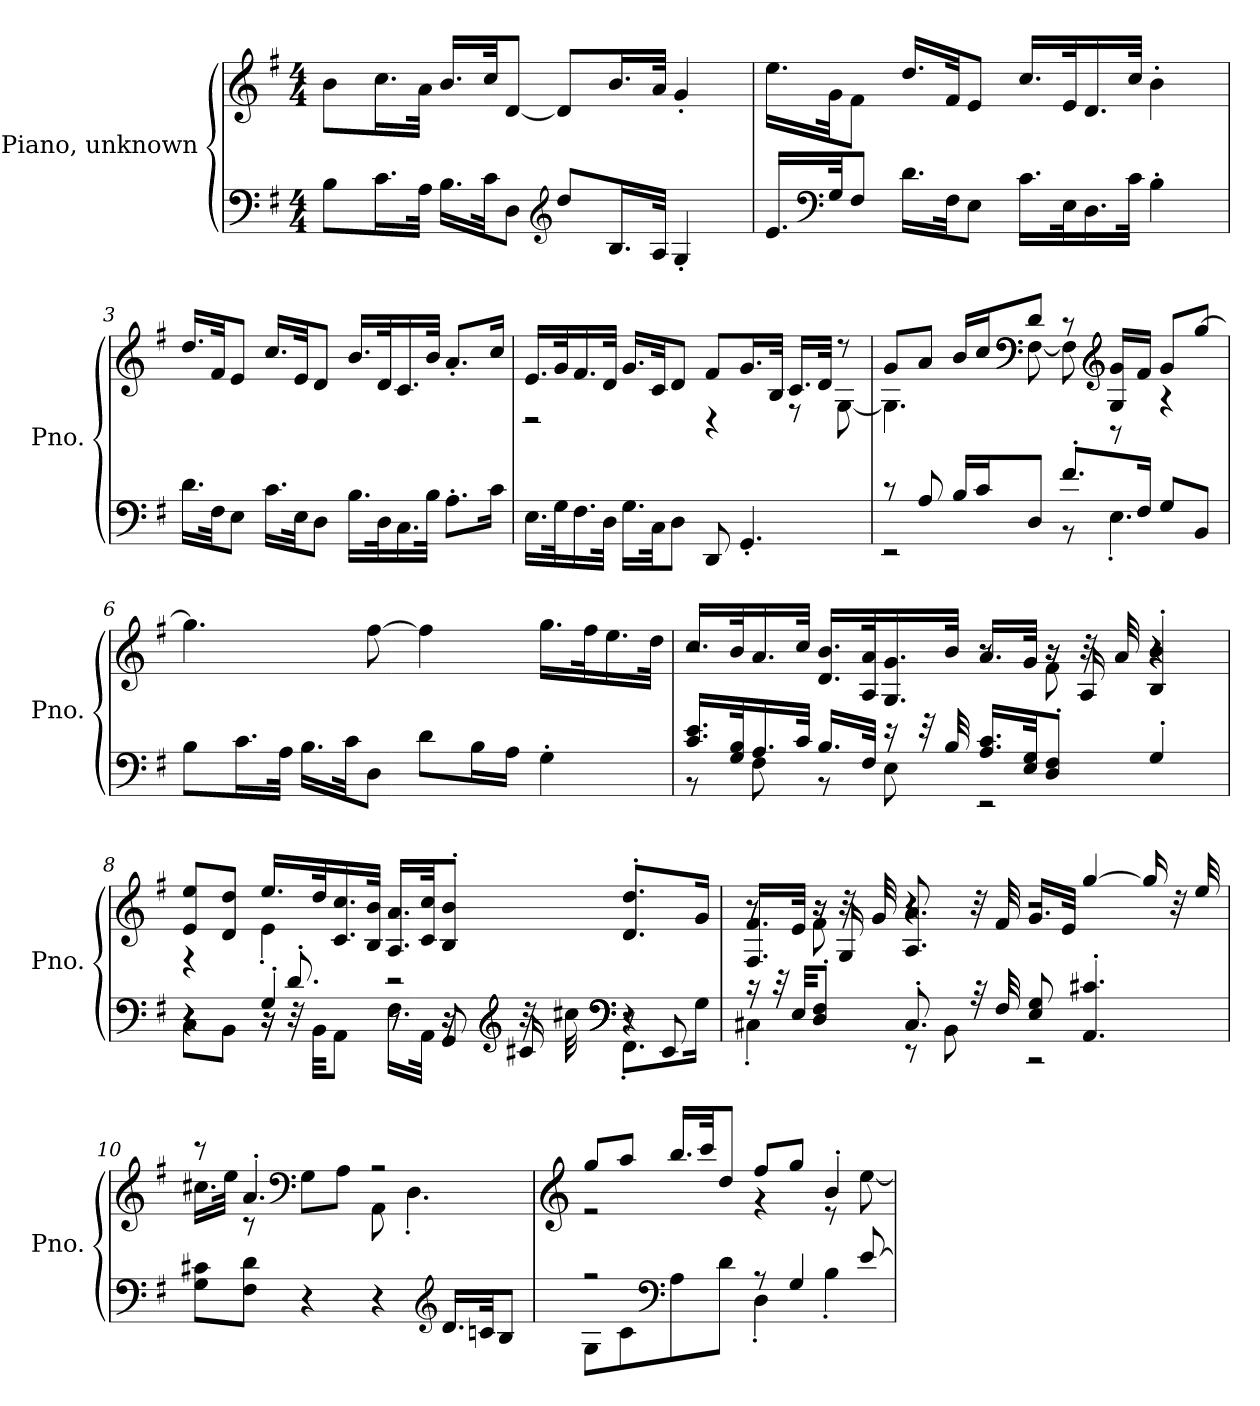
**kern	**kern
*part1	*part1
*staff2	*staff1
*I"Piano, unknown	*
*I'Pno.	*
*clefF4	*clefG2
*k[f#]	*k[f#]
*M4/4	*M4/4
*MM120	*MM120
=1	=1
8B\L	8b\L
16.c\L	16.cc\L
32A\JJk	32a\JJk
16.B\LL	16.b/LL
32c\JK	32cc/JK
8D\J	[8d/J
*clefG2	*
8dd/L	8d/L]
16.B/L	16.b/L
32A/JJk	32a/JJk
4G'/	4g'/
=2	=2
16.e/LL	16.ee\LL
*clefF4	*
32G/JK	32g\JK
8F#/J	8f#\J
16.d\LL	16.dd/LL
32F#\JK	32f#/JK
8E\J	8e/J
16.c\LL	16.cc/LL
32E\K	32e/K
16.D\	16.d/
32c\JJk	32cc/JJk
4B'\	4b'\
=3	=3
16.d\LL	16.dd/LL
32F#\JK	32f#/JK
8E\J	8e/J
16.c\LL	16.cc/LL
32E\JK	32e/JK
8D\J	8d/J
16.B\LL	16.b/LL
32D\K	32d/K
16.C\	16.c/
32B\JJk	32b/JJk
8.A'\L	8.a'/L
16c\Jk	16cc/Jk
!!LO:LB:g=z
=4	=4
*	*^
16.E\LL	16.e/LL	2r
32G\K	32g/K	.
16.F#\	16.f#/	.
32D\JJk	32d/JJk	.
16.G\LL	16.g/LL	.
32C\JK	32c/JK	.
8D\J	8d/J	.
8DD/	8f#/L	4r
4.GG'/	16.g/L	.
.	32B/JJk	.
.	16.c/LL	8r
.	32d/JJk	.
.	8r	[8G\
=5	=5	=5
*^	*	*
8r	2r	8g/L	4.G\]
8A/	.	8a/J	.
16B/LL	.	16b/LL	.
16c/J	.	16cc/J	.
*	*	*clefF4	*
8D/J	.	8d/J	[8F#\
8.f#'/L	8r	8r	8F#\]
*	*	*clefG2	*
.	4.E'\	16G/ 16g/LL	8r
16F#/Jk	.	16f#/JJ	.
8G/L	.	8g/L	4r
8BB/J	.	[8gg/J	.
*v	*v	*	*
*	*v	*v
!!LO:LB:g=z
=6	=6
8B\L	4.gg\]
16.c\L	.
32A\JJk	.
16.B\LL	.
32c\JK	.
8D\J	[8ff#\
8d\L	4ff#\]
16B\L	.
16A\JJ	.
4G'\	16.gg\LL
.	32ff#\K
.	16.ee\
.	32dd\JJk
=7	=7
*^	*^
*	*	*	*^
16.c/ 16.e/LL	8r	16.cc/LL	2r	2r
32G/ 32B/K	.	32b/K	.	.
16.A/	8F#\	16.a/	.	.
32c/JJk	.	32cc/JJk	.	.
16.B/LL	8r	16.d/ 16.b/LL	.	.
32F#/JJk	.	32A/ 32a/K	.	.
16r	8E\	16.G/ 16.g/	.	.
32r	.	.	.	.
32B/	.	32b/JJk	.	.
16.A/ 16.c/LL	2r	16.a/LL	8r	8r
32E/ 32G/JK	.	32g/JJk	.	.
8D/' 8F#/'J	.	16r	8f#\	16r
.	.	32r	.	16A/
.	.	32a/	.	.
4G'/	.	4B/' 4b/'	4r	4r
*	*	*	*v	*v
!!LO:LB:g=z
=8	=8	=8	=8
*	*^	*	*
4r	8C\L	4r	8e/ 8ee/L	4r
.	8BB\J	.	8d/ 8dd/J	.
16r	16r	4G'/	16.ee/LL	4e'\
8.d'/	32r	.	.	.
.	32BB\KKL	.	32dd/K	.
.	8AA\J	.	16.c/ 16.cc/	.
.	.	.	32B/ 32b/JJk	.
8r	16.F#\LL	8r	16.A/ 16.a/LL	2r
.	32AA\JJk	.	32c/ 32cc/JK	.
16r	16r	8GG/	8B/' 8b/'J	.
*clefG2	*	*	*	*
16c#X/	32r	.	.	.
.	32cc#X\	.	.	.
*clefF4	*	*	*	*
4r	8.FF#'\L	8r	8.d/' 8.dd/'L	.
.	.	8EE/	.	.
.	16G\Jk	.	16g/Jk	.
*	*v	*v	*	*
!!LO:LB:g=z
=9	=9	=9	=9
*	*	*	*^
16r	4C#X'\	16.F#/ 16.f#/LL	8r	8r
32r	.	.	.	.
32E/KKL	.	32e/JJk	.	.
8D/' 8F#/'J	.	16r	8f#\	16r
.	.	32r	.	16G/
.	.	32g/	.	.
8.C#'/	8r	8.A/ 8.a/	4r	4r
.	8BB\	.	.	.
32r	.	32r	.	.
32F#/	.	32f#/	.	.
8E/ 8G/	2r	16.g/LL	2r	2r
.	.	32e/JJk	.	.
4.AA/' 4.c#X/'	.	[4gg/	.	.
.	.	16gg/]	.	.
.	.	32r	.	.
.	.	32ee/	.	.
*v	*v	*	*	*
*	*	*v	*v
=10	=10	=10
8G\ 8c#X\L	8r	16.cc#X\LL
.	.	32ee\JJk
8F#\ 8d\J	4.a'/	8r
*	*clefF4	*
4r	.	8G\L
.	.	8A\J
4r	2r	8AA\
.	.	4.D'\
*clefG2	*	*
16.d/LL	.	.
32cn/JK	.	.
8B/J	.	.
!!LO:LB:g=z	!!
=11	=11	=11
*	*clefG2	*
*^	*	*
2r	8G\L	8gg/L	2r
.	8c\	8aa/J	.
*clefF4	*	*	*
.	8A\	16.bb/LL	.
.	.	32ccc/JK	.
.	8d\J	8dd/J	.
8r	4D'\	8ff#/L	4r
4G/	.	8gg/J	.
.	4B'\	4b'/	8r
[8e/	.	.	[8ee\
*v	*v	*	*
*	*v	*v
=	=
*-	*-
